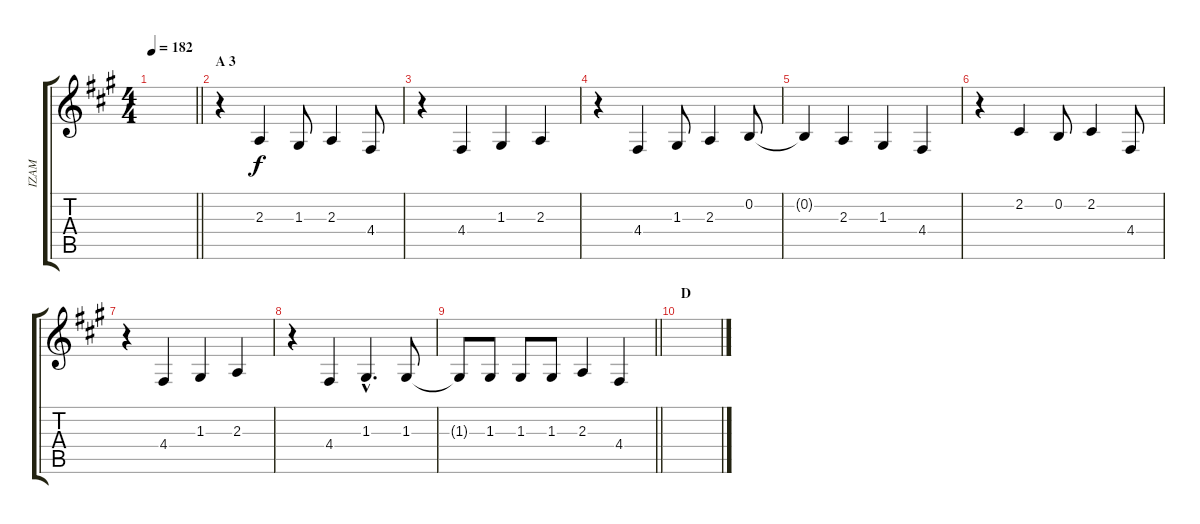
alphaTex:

\track ("IZAM" "IZAM") {instrument oboe}
\staff {score tabs}
\tuning (E4 B3 G3 D3 A2 E2) {hide}
\ts (4 4)
\tempo 182
\clef g2
\barLineRight lightlight
\ks a
|
\section ("" "A 3")
r.4 2.3.4 1.3.8 2.3.4 4.4.8 |
r.4 4.4.4 1.3.4 2.3.4 |
r.4 4.4.4 1.3.8 2.3.4 0.2.8 |
0.2{t}.4 2.3.4 1.3.4 4.4.4 |
r.4 2.2.4 0.2.8 2.2.4 4.4.8 |
r.4 4.4.4 1.3.4 2.3.4 |
r.4 4.4.4 1.3{hac}.4{d} 1.3.8 |
\barLineRight lightlight
1.3{t}.8 1.3.8 1.3.8 1.3.8 2.3.4 4.4.4 |
\section ("" "D")
